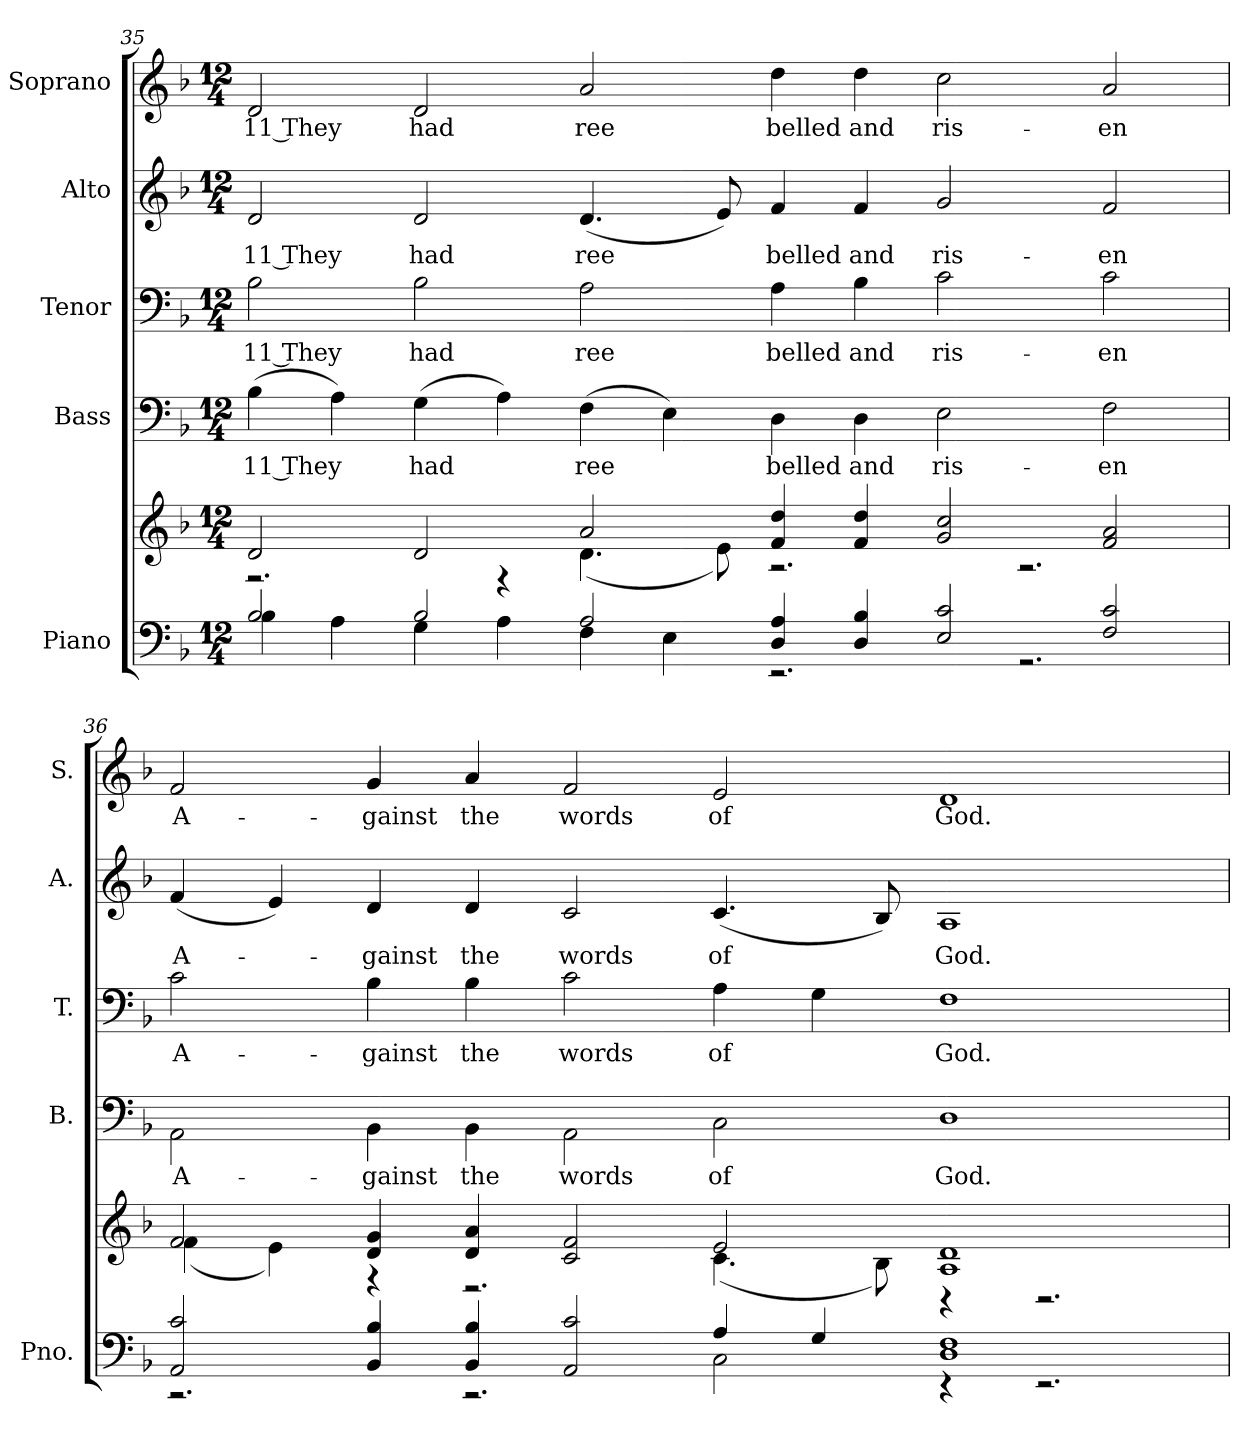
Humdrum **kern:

**kern	**kern	**kern	**text	**kern	**text	**kern	**text	**kern	**text
*part5	*part5	*part4	*part4	*part3	*part3	*part2	*part2	*part1	*part1
*staff6	*staff5	*staff4	*staff4	*staff3	*staff3	*staff2	*staff2	*staff1	*staff1
*I"Piano	*	*I"Bass	*	*I"Tenor	*	*I"Alto	*	*I"Soprano	*
*I'Pno.	*	*I'B.	*	*I'T.	*	*I'A.	*	*I'S.	*
!!LO:PB:g=z
*clefF4	*clefG2	*clefF4	*	*clefF4	*	*clefG2	*	*clefG2	*
*k[b-]	*k[b-]	*k[b-]	*	*k[b-]	*	*k[b-]	*	*k[b-]	*
*F:	*F:	*F:	*	*F:	*	*F:	*	*F:	*
*M12/4	*M12/4	*M12/4	*	*M12/4	*	*M12/4	*	*M12/4	*
=35	=35	=35	=35	=35	=35	=35	=35	=35	=35
*^	*^	*	*	*	*	*	*	*	*
!	!	!	!	!	!LO:LY:b:color=#000000	!	!	!	!	!	!
!	!	!	!	!	!	!	!LO:LY:b:color=#000000	!	!	!	!
!	!	!	!	!	!	!	!	!	!LO:LY:b:color=#000000	!	!
!	!	!	!	!	!	!	!	!	!	!	!LO:LY:b:color=#000000
2B-i/	4B-i\	2di/	2.r	(4B-i\	11 They	2B-i\	11 They	2di/	11 They	2di/	11 They
.	4Ai\	.	.	4Ai\)	.	.	.	.	.	.	.
!	!	!	!	!	!LO:LY:b:color=#000000	!	!	!	!	!	!
!	!	!	!	!	!	!	!LO:LY:b:color=#000000	!	!	!	!
!	!	!	!	!	!	!	!	!	!LO:LY:b:color=#000000	!	!
!	!	!	!	!	!	!	!	!	!	!	!LO:LY:b:color=#000000
2B-i/	4Gi\	2di/	.	(4Gi\	had	2B-i\	had	2di/	had	2di/	had
.	4Ai\	.	4r	4Ai\)	.	.	.	.	.	.	.
!	!	!	!	!	!LO:LY:b:color=#000000	!	!	!	!	!	!
!	!	!	!	!	!	!	!LO:LY:b:color=#000000	!	!	!	!
!	!	!	!	!	!	!	!	!	!LO:LY:b:color=#000000	!	!
!	!	!	!	!	!	!	!	!	!	!	!LO:LY:b:color=#000000
2Ai/	4Fi\	2ai/	(4.di\	(4Fi\	ree	2Ai\	ree	(4.di/	ree	2ai/	ree
.	4Ei\	.	.	4Ei\)	.	.	.	.	.	.	.
.	.	.	8ei\)	.	.	.	.	8ei/)	.	.	.
!	!	!	!	!	!LO:LY:b:color=#000000	!	!	!	!	!	!
!	!	!	!	!	!	!	!LO:LY:b:color=#000000	!	!	!	!
!	!	!	!	!	!	!	!	!	!LO:LY:b:color=#000000	!	!
!	!	!	!	!	!	!	!	!	!	!	!LO:LY:b:color=#000000
4Di/ 4Ai	2.r	4fi/ 4ddi	2.r	4Di\	belled	4Ai\	belled	4fi/	belled	4ddi\	belled
!	!	!	!	!	!LO:LY:b:color=#000000	!	!	!	!	!	!
!	!	!	!	!	!	!	!LO:LY:b:color=#000000	!	!	!	!
!	!	!	!	!	!	!	!	!	!LO:LY:b:color=#000000	!	!
!	!	!	!	!	!	!	!	!	!	!	!LO:LY:b:color=#000000
4Di/ 4B-i	.	4fi/ 4ddi	.	4Di\	and	4B-i\	and	4fi/	and	4ddi\	and
!	!	!	!	!	!LO:LY:b:color=#000000	!	!	!	!	!	!
!	!	!	!	!	!	!	!LO:LY:b:color=#000000	!	!	!	!
!	!	!	!	!	!	!	!	!	!LO:LY:b:color=#000000	!	!
!	!	!	!	!	!	!	!	!	!	!	!LO:LY:b:color=#000000
2Ei/ 2ci	.	2gi/ 2cci	.	2Ei\	ris-	2ci\	ris-	2gi/	ris-	2cci\	ris-
.	2.r	.	2.r	.	.	.	.	.	.	.	.
!	!	!	!	!	!LO:LY:b:color=#000000	!	!	!	!	!	!
!	!	!	!	!	!	!	!LO:LY:b:color=#000000	!	!	!	!
!	!	!	!	!	!	!	!	!	!LO:LY:b:color=#000000	!	!
!	!	!	!	!	!	!	!	!	!	!	!LO:LY:b:color=#000000
2Fi/ 2ci	.	2fi/ 2ai	.	2Fi\	-en	2ci\	-en	2fi/	-en	2ai/	-en
!!LO:PB:g=z
=36	=36	=36	=36	=36	=36	=36	=36	=36	=36	=36	=36
!	!	!	!	!	!LO:LY:b:color=#000000	!	!	!	!	!	!
!	!	!	!	!	!	!	!LO:LY:b:color=#000000	!	!	!	!
!	!	!	!	!	!	!	!	!	!LO:LY:b:color=#000000	!	!
!	!	!	!	!	!	!	!	!	!	!	!LO:LY:b:color=#000000
2AAi/ 2ci	2.r	2fi/	(4fi\	2AAi\	A-	2ci\	A-	(4fi/	A-	2fi/	A-
.	.	.	4ei\)	.	.	.	.	4ei/)	.	.	.
!	!	!	!	!	!LO:LY:b:color=#000000	!	!	!	!	!	!
!	!	!	!	!	!	!	!LO:LY:b:color=#000000	!	!	!	!
!	!	!	!	!	!	!	!	!	!LO:LY:b:color=#000000	!	!
!	!	!	!	!	!	!	!	!	!	!	!LO:LY:b:color=#000000
4BB-i/ 4B-i	.	4di/ 4gi	4r	4BB-i\	-gainst	4B-i\	-gainst	4di/	-gainst	4gi/	-gainst
!	!	!	!	!	!LO:LY:b:color=#000000	!	!	!	!	!	!
!	!	!	!	!	!	!	!LO:LY:b:color=#000000	!	!	!	!
!	!	!	!	!	!	!	!	!	!LO:LY:b:color=#000000	!	!
!	!	!	!	!	!	!	!	!	!	!	!LO:LY:b:color=#000000
4BB-i/ 4B-i	2.r	4di/ 4ai	2.r	4BB-i\	the	4B-i\	the	4di/	the	4ai/	the
!	!	!	!	!	!LO:LY:b:color=#000000	!	!	!	!	!	!
!	!	!	!	!	!	!	!LO:LY:b:color=#000000	!	!	!	!
!	!	!	!	!	!	!	!	!	!LO:LY:b:color=#000000	!	!
!	!	!	!	!	!	!	!	!	!	!	!LO:LY:b:color=#000000
2AAi/ 2ci	.	2ci/ 2fi	.	2AAi\	words	2ci\	words	2ci/	words	2fi/	words
!	!	!	!	!	!LO:LY:b:color=#000000	!	!	!	!	!	!
!	!	!	!	!	!	!	!LO:LY:b:color=#000000	!	!	!	!
!	!	!	!	!	!	!	!	!	!LO:LY:b:color=#000000	!	!
!	!	!	!	!	!	!	!	!	!	!	!LO:LY:b:color=#000000
4Ai/	2Ci\	2ei/	(4.ci\	2Ci\	of	4Ai\	of	(4.ci/	of	2ei/	of
4Gi/	.	.	.	.	.	4Gi\	.	.	.	.	.
.	.	.	8B-i\)	.	.	.	.	8B-i/)	.	.	.
!	!	!	!	!	!LO:LY:b:color=#000000	!	!	!	!	!	!
!	!	!	!	!	!	!	!LO:LY:b:color=#000000	!	!	!	!
!	!	!	!	!	!	!	!	!	!LO:LY:b:color=#000000	!	!
!	!	!	!	!	!	!	!	!	!	!	!LO:LY:b:color=#000000
1Di 1Fi	4r	1Ai 1di	4r	1Di	God.	1Fi	God.	1Ai	God.	1di	God.
.	2.r	.	2.r	.	.	.	.	.	.	.	.
*v	*v	*	*	*	*	*	*	*	*	*	*
*	*v	*v	*	*	*	*	*	*	*	*
=	=	=	=	=	=	=	=	=	=
*-	*-	*-	*-	*-	*-	*-	*-	*-	*-
